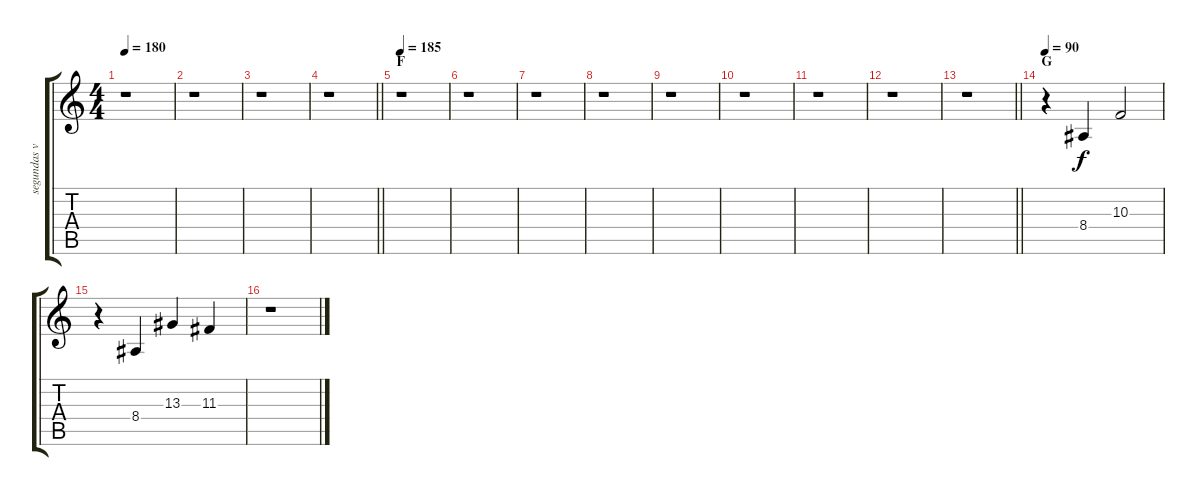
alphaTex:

\track ("segundas voces(bajas)" "segundas v") {instrument lead6voice}
\staff {score tabs}
\tuning (E4 B3 G3 D3 A2 E2) {hide}
\ts (4 4)
\tempo 180
\clef g2
\ks c
r.1{dy f} |
r.1 |
r.1 |
\barLineRight lightlight
r.1 |
\section ("" "F")
\tempo 185
r.1 |
r.1 |
r.1 |
r.1 |
r.1 |
r.1 |
r.1 |
r.1 |
\barLineRight lightlight
r.1 |
\section ("" "G")
\tempo 90
r.4 8.4.4 10.3.2 |
r.4 8.4.4 13.3.4 11.3.4 |
r.1
